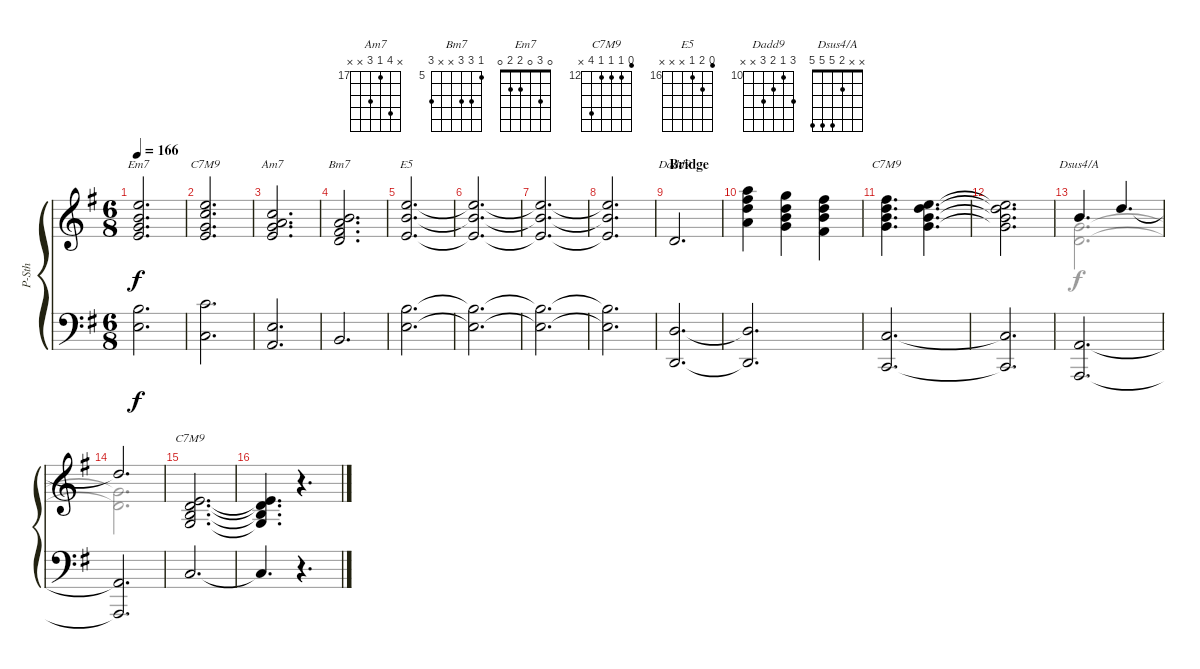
\defaultSystemsLayout 4
\bracketExtendMode groupsimilarinstruments
\otherSystemsTrackNameOrientation horizontal
\track ("Synthesizer" "P-Sth") {multiBarRest instrument pad2warm}
\staff {score}
\tuning (E4 B3 G3 D3 A2 E2)
\chord ("Am7" x 20 17 19 x x) {firstfret 17 showfingering false}
\chord ("Bm7" 5 7 7 x x 7) {firstfret 5 showfingering false}
\chord ("Em7" 0 3 0 2 2 0) {showfingering false}
\chord ("C7M9" 11 12 12 12 15 x) {firstfret 12 showfingering false}
\chord ("E5" 15 17 16 x x x) {firstfret 16 showfingering false}
\chord ("Dadd9" 12 10 11 12 x x) {firstfret 10 showfingering false}
\chord ("Dsus4/A" x x 2 5 5 5) {showfingering false}
\voice
\ts (6 8)
\tempo 166
\clef g2
\ks g
(0.1{acc forcenatural} 17.4{acc forcenatural} 16.3{acc forcenatural} 17.2{acc forcenatural}).2{d ch "Em7" dy f beam Up} |
(0.1{acc forcenatural} 17.4{acc forcenatural} 17.3{acc forcenatural} 17.2{acc forcenatural}).2{d ch "C7M9" beam Up} |
(0.1{acc forcenatural} 17.4{acc forcenatural} 14.3{acc forcenatural} 13.2{acc forcenatural}).2{d ch "Am7" beam Up} |
(3.2{acc forcenatural} 2.1{acc #} 14.3{acc forcenatural} 21.4{acc forcenatural}).2{d ch "Bm7" beam Up} |
(17.2{acc forcenatural} 16.3{acc forcenatural} 0.1{acc forcenatural}).2{d ch "E5" beam Up} |
(0.1{t acc forcenatural} 16.3{t acc forcenatural} 17.2{t acc forcenatural}).2{d beam Up} |
(0.1{t acc forcenatural} 16.3{t acc forcenatural} 17.2{t acc forcenatural}).2{d beam Up} |
(0.1{t acc forcenatural} 16.3{t acc forcenatural} 17.2{t acc forcenatural}).2{d beam Up} |
\section ("" "Bridge")
12.4{acc forcenatural}.2{d ch "Dadd9" beam Up} |
(19.4{acc forcenatural} 19.3{acc forcenatural} 19.2{acc #} 17.1{acc forcenatural}).4{beam Down} (22.5{acc forcenatural} 21.4{acc forcenatural} 19.3{acc forcenatural} 20.2{acc forcenatural}).4{beam Down} (21.5{acc #} 21.4{acc forcenatural} 19.3{acc forcenatural} 19.2{acc #}).4{beam Down} |
(19.2{acc #} 19.3{acc forcenatural} 21.4{acc forcenatural} 22.5{acc forcenatural}).4{d ch "C7M9" beam Down} (26.4{acc forcenatural} 19.3{acc forcenatural} 12.2{acc forcenatural} 3.1{acc forcenatural}).4{d beam Down} |
(3.1{t acc forcenatural} 12.2{t acc forcenatural} 19.3{t acc forcenatural} 26.4{t acc forcenatural}).2{d beam Down} |
12.2{acc forcenatural}.4{d ch "Dsus4/A" beam Up} 10.1{acc forcenatural}.4{d beam Up} |
10.1{t acc forcenatural}.2{d beam Up} |
(0.1{acc forcenatural} 12.4{acc forcenatural} 0.2{acc forcenatural} 0.3{acc forcenatural}).2{d ch "C7M9" beam Up} |
(0.3{t acc forcenatural} 0.2{t acc forcenatural} 12.4{t acc forcenatural} 0.1{t acc forcenatural}).4{d beam Up} r.4{d beam Up}
\voice
\clef g2
\ottava regular
\simile none
\ks g
|
|
|
|
|
|
|
|
|
|
|
|
(12.4{acc forcenatural} 12.3{acc forcenatural}).2{d beam Down} |
(12.3{t acc forcenatural} 12.4{t acc forcenatural}).2{d beam Down} |
|
\staff {score}
\tuning (E4 B3 G3 D3 A2 E2)
\clef f4
\ottava regular
\simile none
\ks g
(2.4{acc forcenatural} 0.2{acc forcenatural}).2{d dy f beam Down} |
(3.5{acc forcenatural} 1.2{acc forcenatural}).2{d beam Down} |
(0.5{acc forcenatural} 2.4{acc forcenatural}).2{d beam Up} |
2.5{acc forcenatural}.2{d beam Up} |
(0.2{acc forcenatural} 2.4{acc forcenatural}).2{d beam Down} |
(2.4{t acc forcenatural} 0.2{t acc forcenatural}).2{d beam Down} |
(2.4{t acc forcenatural} 0.2{t acc forcenatural}).2{d beam Down} |
(2.4{t acc forcenatural} 0.2{t acc forcenatural}).2{d beam Down} |
(0.4{acc forcenatural} -2.6{acc forcenatural}).2{d beam Up} |
(0.4{t acc forcenatural} -2.6{t acc forcenatural}).2{d beam Up} |
(-4.6{acc forcenatural} 3.5{acc forcenatural}).2{d beam Up} |
(-4.6{t acc forcenatural} 3.5{t acc forcenatural}).2{d beam Up} |
(0.5{acc forcenatural} -7.6{acc forcenatural}).2{d beam Up} |
(0.5{t acc forcenatural} -7.6{t acc forcenatural}).2{d beam Up} |
3.5{acc forcenatural}.2{d beam Up} |
3.5{t acc forcenatural}.4{d beam Up} r.4{d beam Up}
